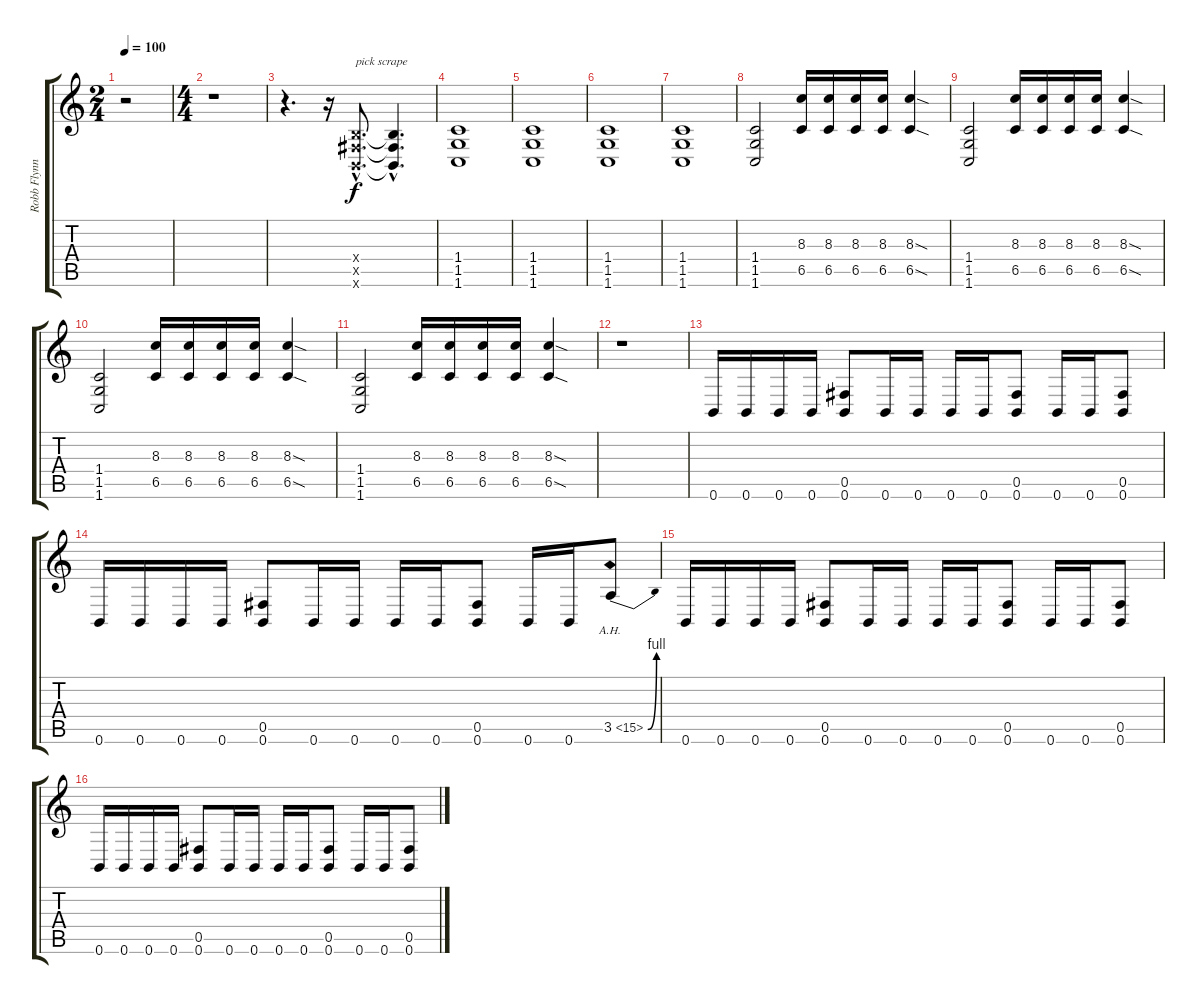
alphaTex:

\track ("Robb Flynn" "Robb Flynn") {instrument distortionguitar}
\staff {score tabs}
\tuning (Db4 Ab3 E3 B2 Gb2 B1) {hide}
\ts (2 4)
\tempo 100
\clef g2
\ks c
r.2{dy f instrument distortionguitar} |
\ts (4 4)
r.1 |
r.4{d} r.16 (0.4{hac x} 0.5{hac x} 0.6{hac x}).8{d txt "pick scrape"} (0.4{hac t} 0.5{hac t} 0.6{hac t}).4{d} |
(1.4 1.5 1.6).1 |
(1.4 1.5 1.6).1 |
(1.4 1.5 1.6).1 |
(1.4 1.5 1.6).1 |
(1.4 1.5 1.6).2 (8.3 6.5).16 (8.3 6.5).16 (8.3 6.5).16 (8.3 6.5).16 (8.3{sod} 6.5{sod}).4 |
(1.4 1.5 1.6).2 (8.3 6.5).16 (8.3 6.5).16 (8.3 6.5).16 (8.3 6.5).16 (8.3{sod} 6.5{sod}).4 |
(1.4 1.5 1.6).2 (8.3 6.5).16 (8.3 6.5).16 (8.3 6.5).16 (8.3 6.5).16 (8.3{sod} 6.5{sod}).4 |
(1.4 1.5 1.6).2 (8.3 6.5).16 (8.3 6.5).16 (8.3 6.5).16 (8.3 6.5).16 (8.3{sod} 6.5{sod}).4 |
r.1 |
0.6.16 0.6.16 0.6.16 0.6.16 (0.5 0.6).8 0.6.16 0.6.16 0.6.16 0.6.16 (0.5 0.6).8 0.6.16 0.6.16 (0.5 0.6).8 |
0.6.16 0.6.16 0.6.16 0.6.16 (0.5 0.6).8 0.6.16 0.6.16 0.6.16 0.6.16 (0.5 0.6).8 0.6.16 0.6.16 3.5{be (bend 0 0 60 4) ah 12}.8 |
0.6.16 0.6.16 0.6.16 0.6.16 (0.5 0.6).8 0.6.16 0.6.16 0.6.16 0.6.16 (0.5 0.6).8 0.6.16 0.6.16 (0.5 0.6).8 |
0.6.16 0.6.16 0.6.16 0.6.16 (0.5 0.6).8 0.6.16 0.6.16 0.6.16 0.6.16 (0.5 0.6).8 0.6.16 0.6.16 (0.5 0.6).8
